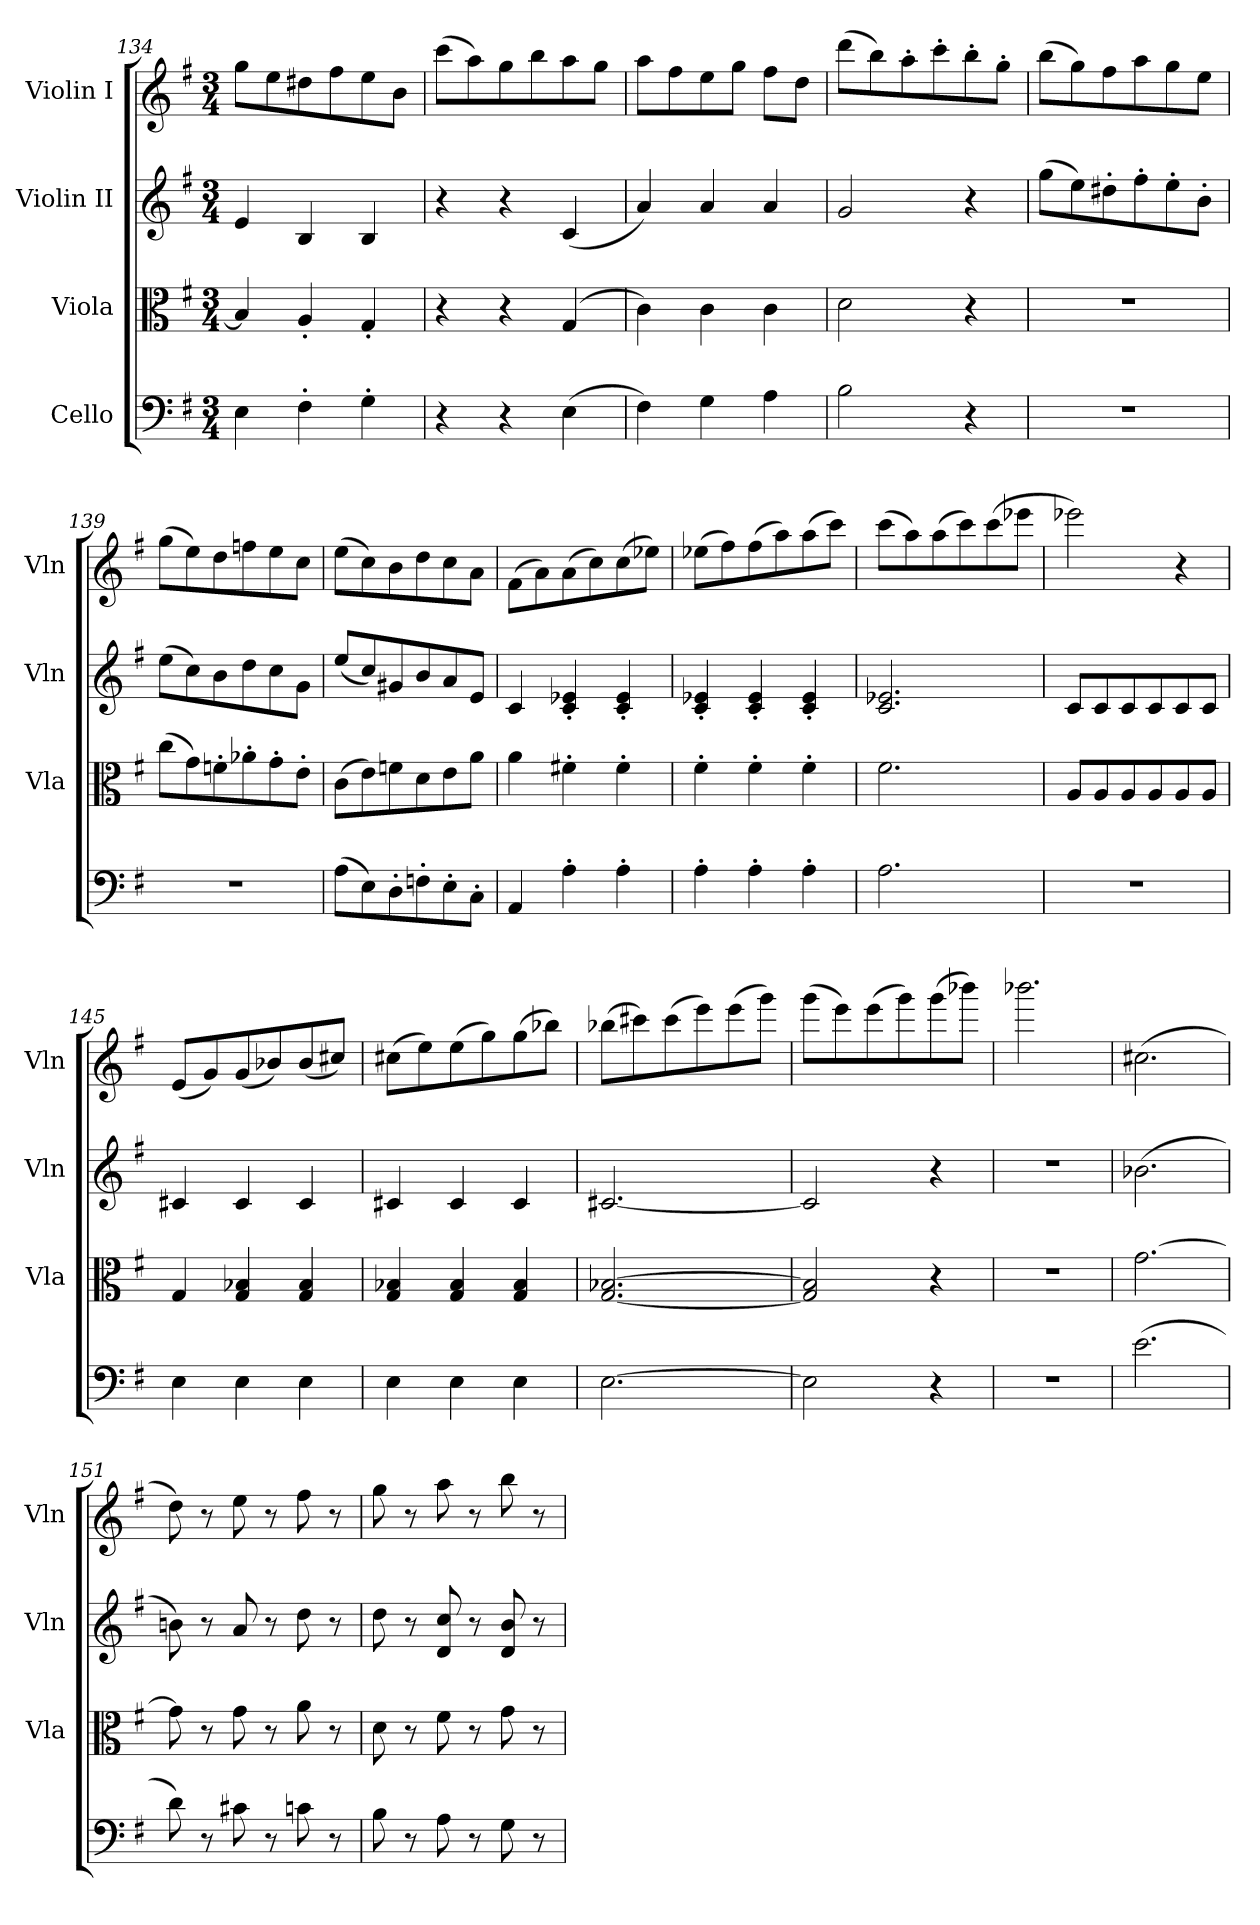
**kern	**kern	**kern	**kern
*part4	*part3	*part2	*part1
*staff4	*staff3	*staff2	*staff1
*I"Cello	*I"Viola	*I"Violin II	*I"Violin I
*	*I'Vla	*I'Vln	*I'Vln
*clefF4	*clefC3	*clefG2	*clefG2
*k[f#]	*k[f#]	*k[f#]	*k[f#]
*M3/4	*M3/4	*M3/4	*M3/4
=134	=134	=134	=134
4E\	4B/]	4e/	8gg\L
.	.	.	8ee\
4F#'\	4A'/	4B/	8dd#X\
.	.	.	8ff#\
4G'\	4G'/	4B/	8ee\
.	.	.	8b\J
=135	=135	=135	=135
4r	4r	4r	(>8ccc\L
.	.	.	8aa\)
4r	4r	4r	8gg\
.	.	.	8bb\
(>4E\	(<4G/	(<4c/	8aa\
.	.	.	8gg\J
=136	=136	=136	=136
4F#\)	4c\)	4a/)	8aa\L
.	.	.	8ff#\
4G\	4c\	4a/	8ee\
.	.	.	8gg\J
4A\	4c\	4a/	8ff#\L
.	.	.	8dd\J
=137	=137	=137	=137
2B\	2d\	2g/	(>8ddd\L
.	.	.	8bb\)
.	.	.	8aa'\
.	.	.	8ccc'\
4r	4r	4r	8bb'\
.	.	.	8gg'\J
=138	=138	=138	=138
2.r	2.r	(>8gg\L	(>8bb\L
.	.	8ee\)	8gg\)
.	.	8dd#X'\	8ff#\
.	.	8ff#'\	8aa\
.	.	8ee'\	8gg\
.	.	8b'\J	8ee\J
=139	=139	=139	=139
2.r	(>8cc\L	(>8ee\L	(>8gg\L
.	8g\)	8cc\)	8ee\)
.	8fn'\	8b\	8dd\
.	8a-X'\	8dd\	8ffn\
.	8g'\	8cc\	8ee\
.	8e'\J	8g\J	8cc\J
!!LO:LB:g=z
=140	=140	=140	=140
(>8A\L	(>8c\L	(<8ee/L	(>8ee\L
8E\)	8e\)	8cc/)	8cc\)
8D'\	8fn\	8g#X/	8b\
8Fn'\	8d\	8b/	8dd\
8E'\	8e\	8a/	8cc\
8C'\J	8a\J	8e/J	8a\J
=141	=141	=141	=141
4AA/	4a\	4c/	(>8f#\L
.	.	.	8a\)
4A'\	4f#X'\	4c/' 4e-X/'	(>8a\
.	.	.	8cc\)
4A'\	4f#'\	4c/' 4e-/'	(>8cc\
.	.	.	8ee-X\J)
=142	=142	=142	=142
4A'\	4f#'\	4c/' 4e-X/'	(>8ee-X\L
.	.	.	8ff#\)
4A'\	4f#'\	4c/' 4e-/'	(>8ff#\
.	.	.	8aa\)
4A'\	4f#'\	4c/' 4e-/'	(>8aa\
.	.	.	8ccc\J)
=143	=143	=143	=143
2.A\	2.f#\	2.c/ 2.e-X/	(>8ccc\L
.	.	.	8aa\)
.	.	.	(>8aa\
.	.	.	8ccc\)
.	.	.	(>8ccc\
.	.	.	8eee-X\J
=144	=144	=144	=144
2.r	8A/L	8c/L	2eee-X\)
.	8A/	8c/	.
.	8A/	8c/	.
.	8A/	8c/	.
.	8A/	8c/	4r
.	8A/J	8c/J	.
=145	=145	=145	=145
4E\	4G/	4c#X/	(<8e/L
.	.	.	8g/)
4E\	4G/ 4B-X/	4c#/	(<8g/
.	.	.	8b-X/)
4E\	4G/ 4B-/	4c#/	(<8b-/
.	.	.	8cc#X/J)
=146	=146	=146	=146
4E\	4G/ 4B-X/	4c#X/	(>8cc#X\L
.	.	.	8ee\)
4E\	4G/ 4B-/	4c#/	(>8ee\
.	.	.	8gg\)
4E\	4G/ 4B-/	4c#/	(>8gg\
.	.	.	8bb-X\J)
=147	=147	=147	=147
[2.E\	[2.G/ [2.B-X/	[2.c#X/	(>8bb-X\L
.	.	.	8ccc#X\)
.	.	.	(>8ccc#\
.	.	.	8eee\)
.	.	.	(>8eee\
.	.	.	8ggg\J)
=148	=148	=148	=148
2E\]	2G/] 2B-/]	2c#/]	(>8ggg\L
.	.	.	8eee\)
.	.	.	(>8eee\
.	.	.	8ggg\)
4r	4r	4r	(>8ggg\
.	.	.	8bbb-X\J)
=149	=149	=149	=149
2.r	2.r	2.r	2.bbb-X\
=150	=150	=150	=150
(>2.e\	[2.g\	(>2.b-X\	(>2.cc#X\
!!LO:LB:g=z
=151	=151	=151	=151
8d\)	8g\]	8bn\)	8dd\)
8r	8r	8r	8r
8c#X\	8g\	8a/	8ee\
8r	8r	8r	8r
8cn\	8a\	8dd\	8ff#\
8r	8r	8r	8r
=152	=152	=152	=152
8B\	8d\	8dd\	8gg\
8r	8r	8r	8r
8A\	8f#\	8d/ 8cc/	8aa\
8r	8r	8r	8r
8G\	8g\	8d/ 8b/	8bb\
8r	8r	8r	8r
=	=	=	=
*-	*-	*-	*-
